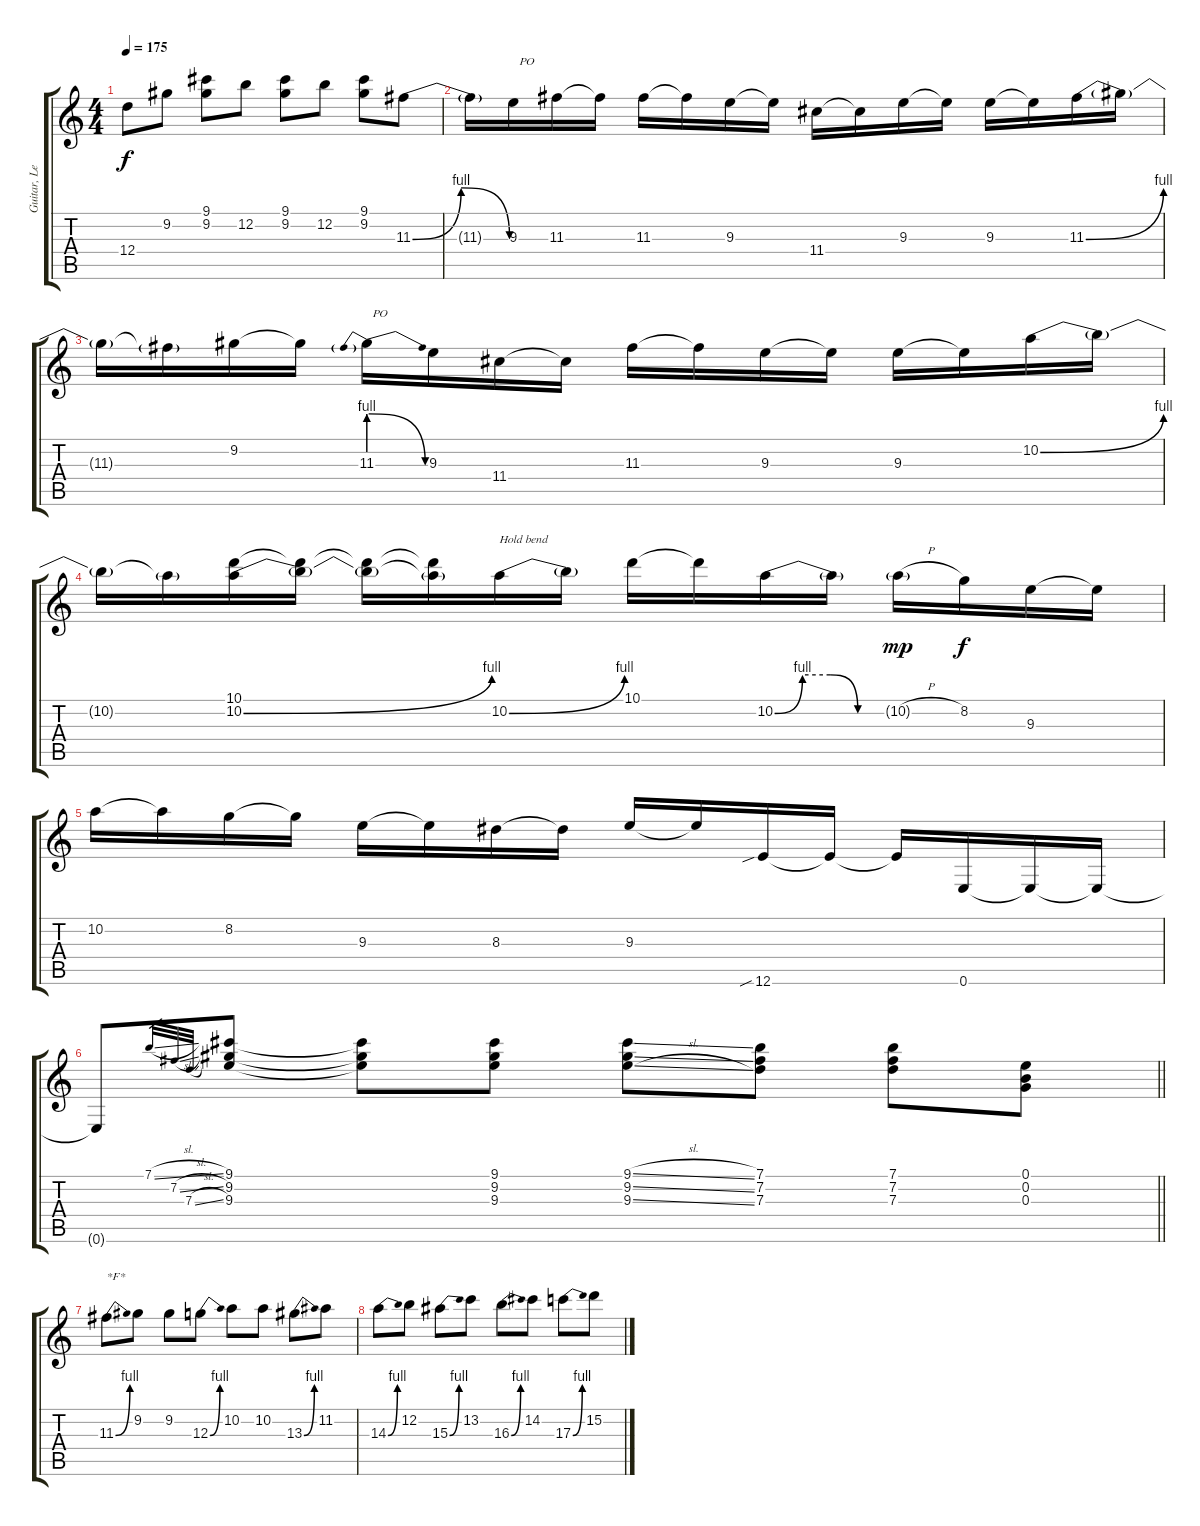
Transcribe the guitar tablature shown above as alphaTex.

\track ("Guitar, Lead" "Guitar, Le") {instrument overdrivenguitar}
\staff {score tabs}
\tuning (E4 B3 G3 D3 A2 E2) {hide}
\ts (4 4)
\tempo 175
\clef g2
\ks c
12.4.8{dy f} 9.2.8 (9.1 9.2).8 12.2.8 (9.1 9.2).8 12.2.8 (9.1 9.2).8 11.3{be (bendrelease 0 0 15 4 45 4 60 0)}.8 |
11.3{t}.16 9.3.16{txt "  PO"} 11.3.16 11.3{t}.16 11.3.16 11.3{t}.16 9.3.16 9.3{t}.16 11.4.16 11.4{t}.16 9.3.16 9.3{t}.16 9.3.16 9.3{t}.16 11.3{be (bend 0 0 60 4)}.16 11.3{t}.16 |
11.3{t}.16 11.3{t}.16 9.2.16 9.2{t}.16 11.3{be (prebendrelease 0 4 60 0)}.16{txt "  PO"} 9.3.16 11.4.16 11.4{t}.16 11.3.16 11.3{t}.16 9.3.16 9.3{t}.16 9.3.16 9.3{t}.16 10.2{be (bend 0 0 60 4)}.16 10.2{t}.16 |
10.2{t}.16 10.2{t}.16 (10.1 10.2{be (bend 0 0 60 4)}).16 (10.1{t} 10.2{t}).16 (10.1{t} 10.2{t}).16 (10.1{t} 10.2{t}).16 10.2{be (bend 0 0 60 4)}.16{txt "Hold bend"} 10.2{t}.16 10.1.16 10.1{t}.16 10.2{be (custom 0 0 15 4 30 4 45 0 60 0)}.16 10.2{t}.16 10.2{h g}.16{dy mp} 8.2.16{dy f} 9.3.16 9.3{t}.16 |
10.2.16 10.2{t}.16 8.2.16 8.2{t}.16 9.3.16 9.3{t}.16 8.3.16 8.3{t}.16 9.3.16 9.3{t}.16 12.6{sib}.16 12.6{t}.16 12.6{t}.16 0.6.16 0.6{t}.16 0.6{t}.16 |
\barLineRight lightlight
0.6{t}.8 7.1{sl}.32{gr} 7.2{sl}.32{gr} 7.3{sl}.32{gr} (9.1 9.2 9.3).8 (9.1{t} 9.2{t} 9.3{t}).8 (9.1 9.2 9.3).8 (9.1{sl} 9.2{sl} 9.3{sl}).8 (7.1 7.2 7.3).8 (7.1 7.2 7.3).8 (0.1 0.2 0.3).8 |
11.3{be (bend 0 0 60 4)}.8{txt "*F*" volume 14} 9.2.8 9.2.8 12.3{be (bend 0 0 60 4)}.8 10.2.8 10.2.8 13.3{be (bend 0 0 60 4)}.8 11.2.8 |
14.3{be (bend 0 0 60 4)}.8 12.2.8 15.3{be (bend 0 0 60 4)}.8 13.2.8 16.3{be (bend 0 0 60 4)}.8 14.2.8 17.3{be (bend 0 0 60 4)}.8 15.2.8
